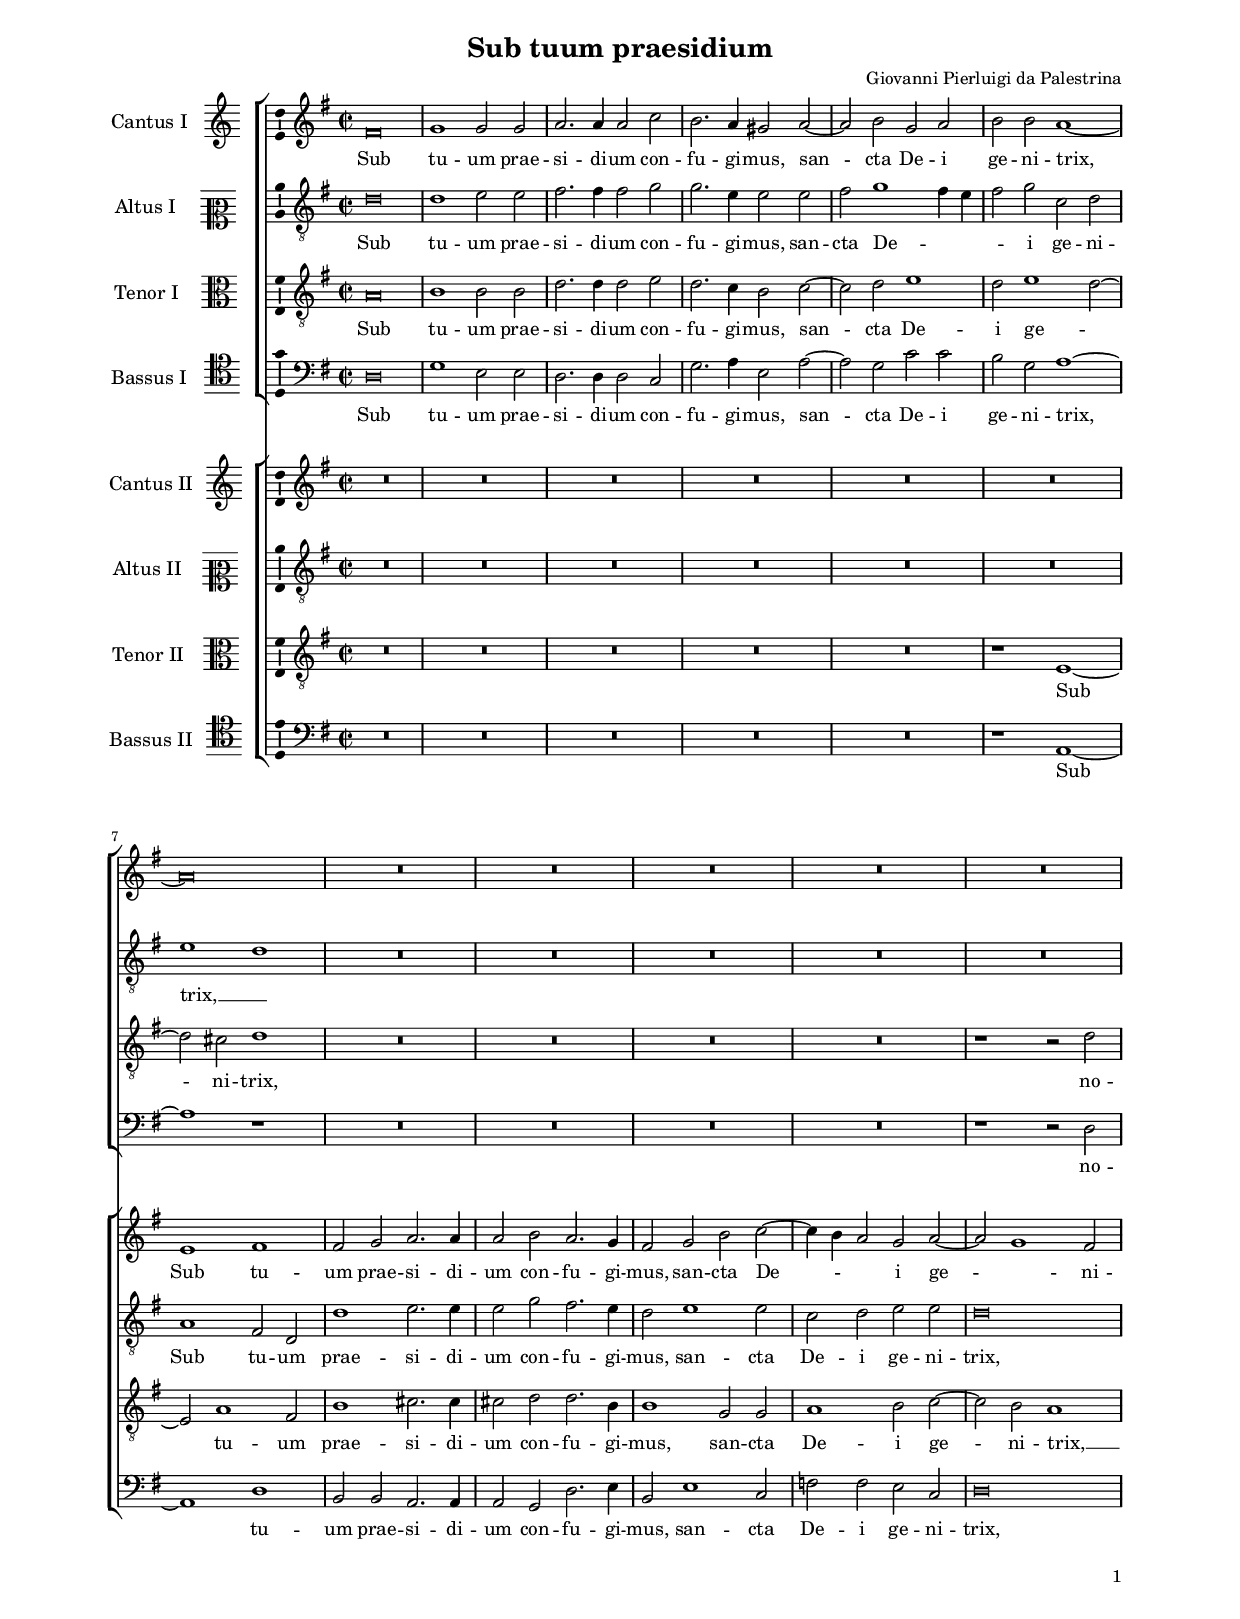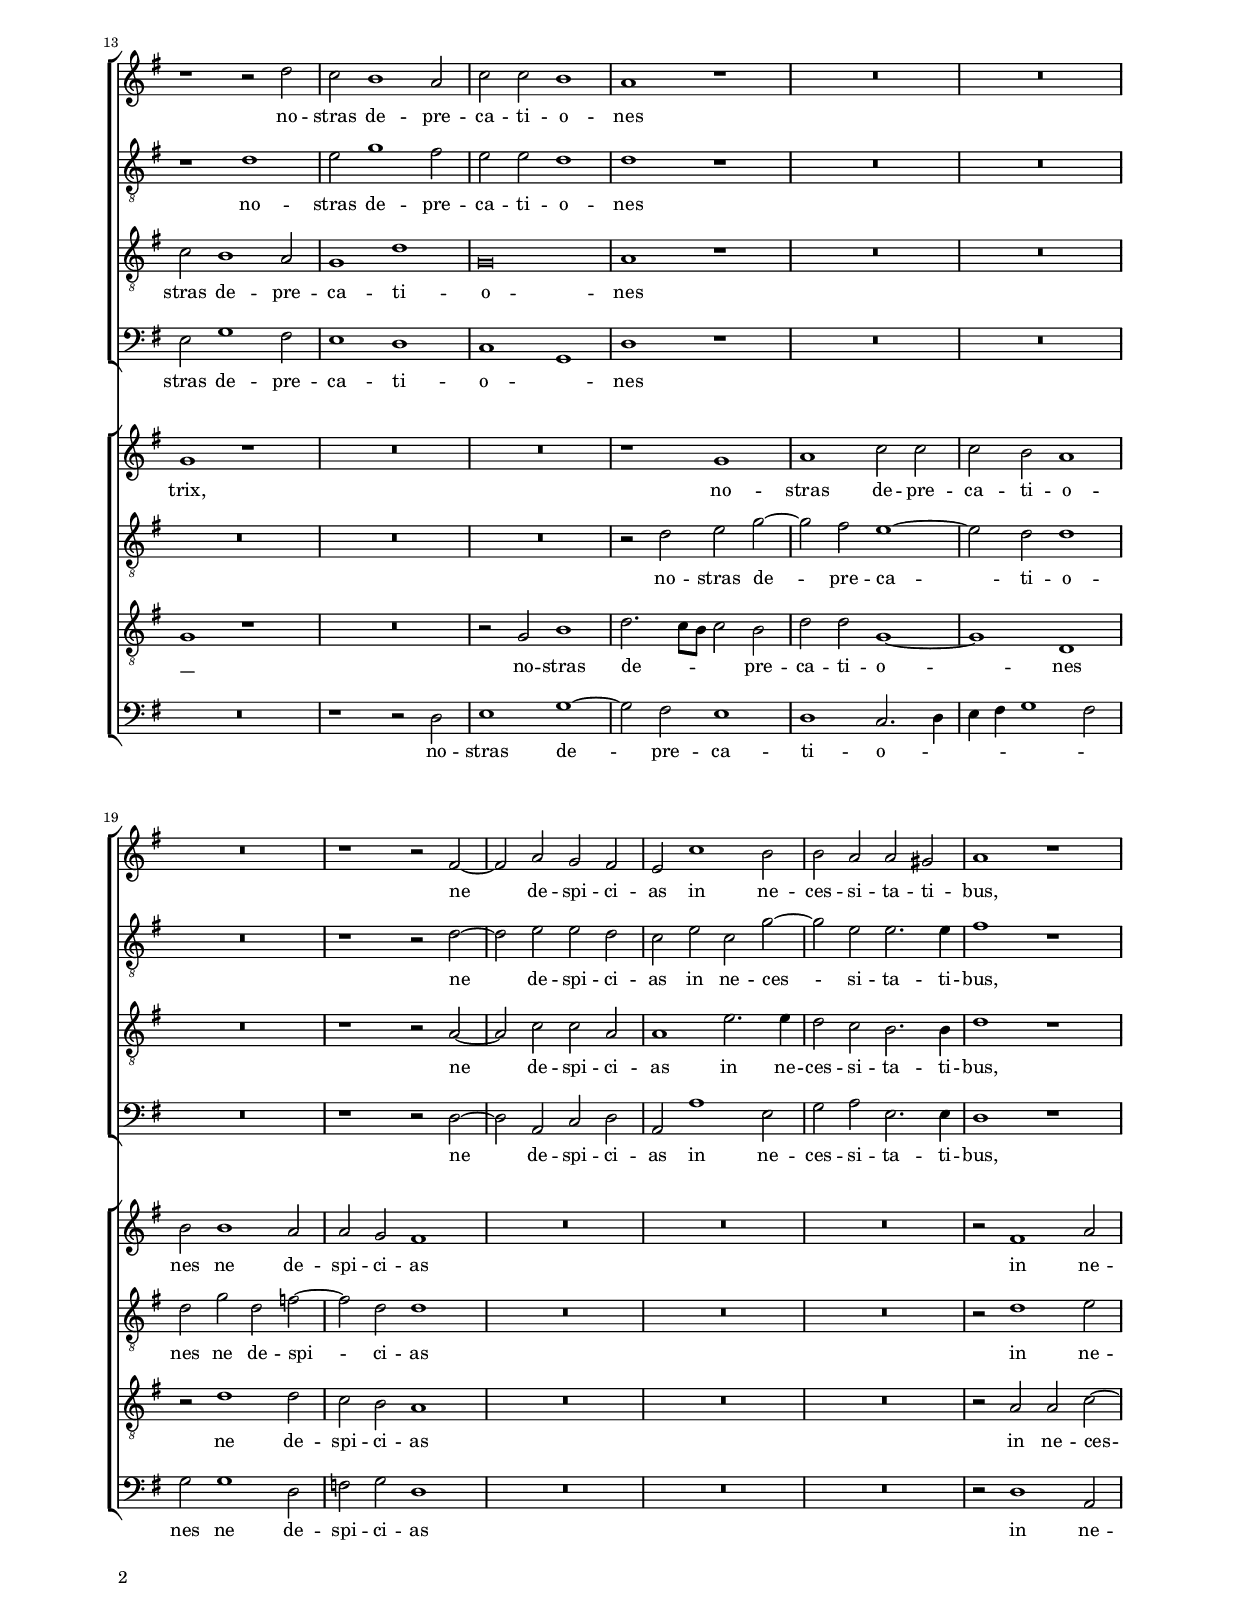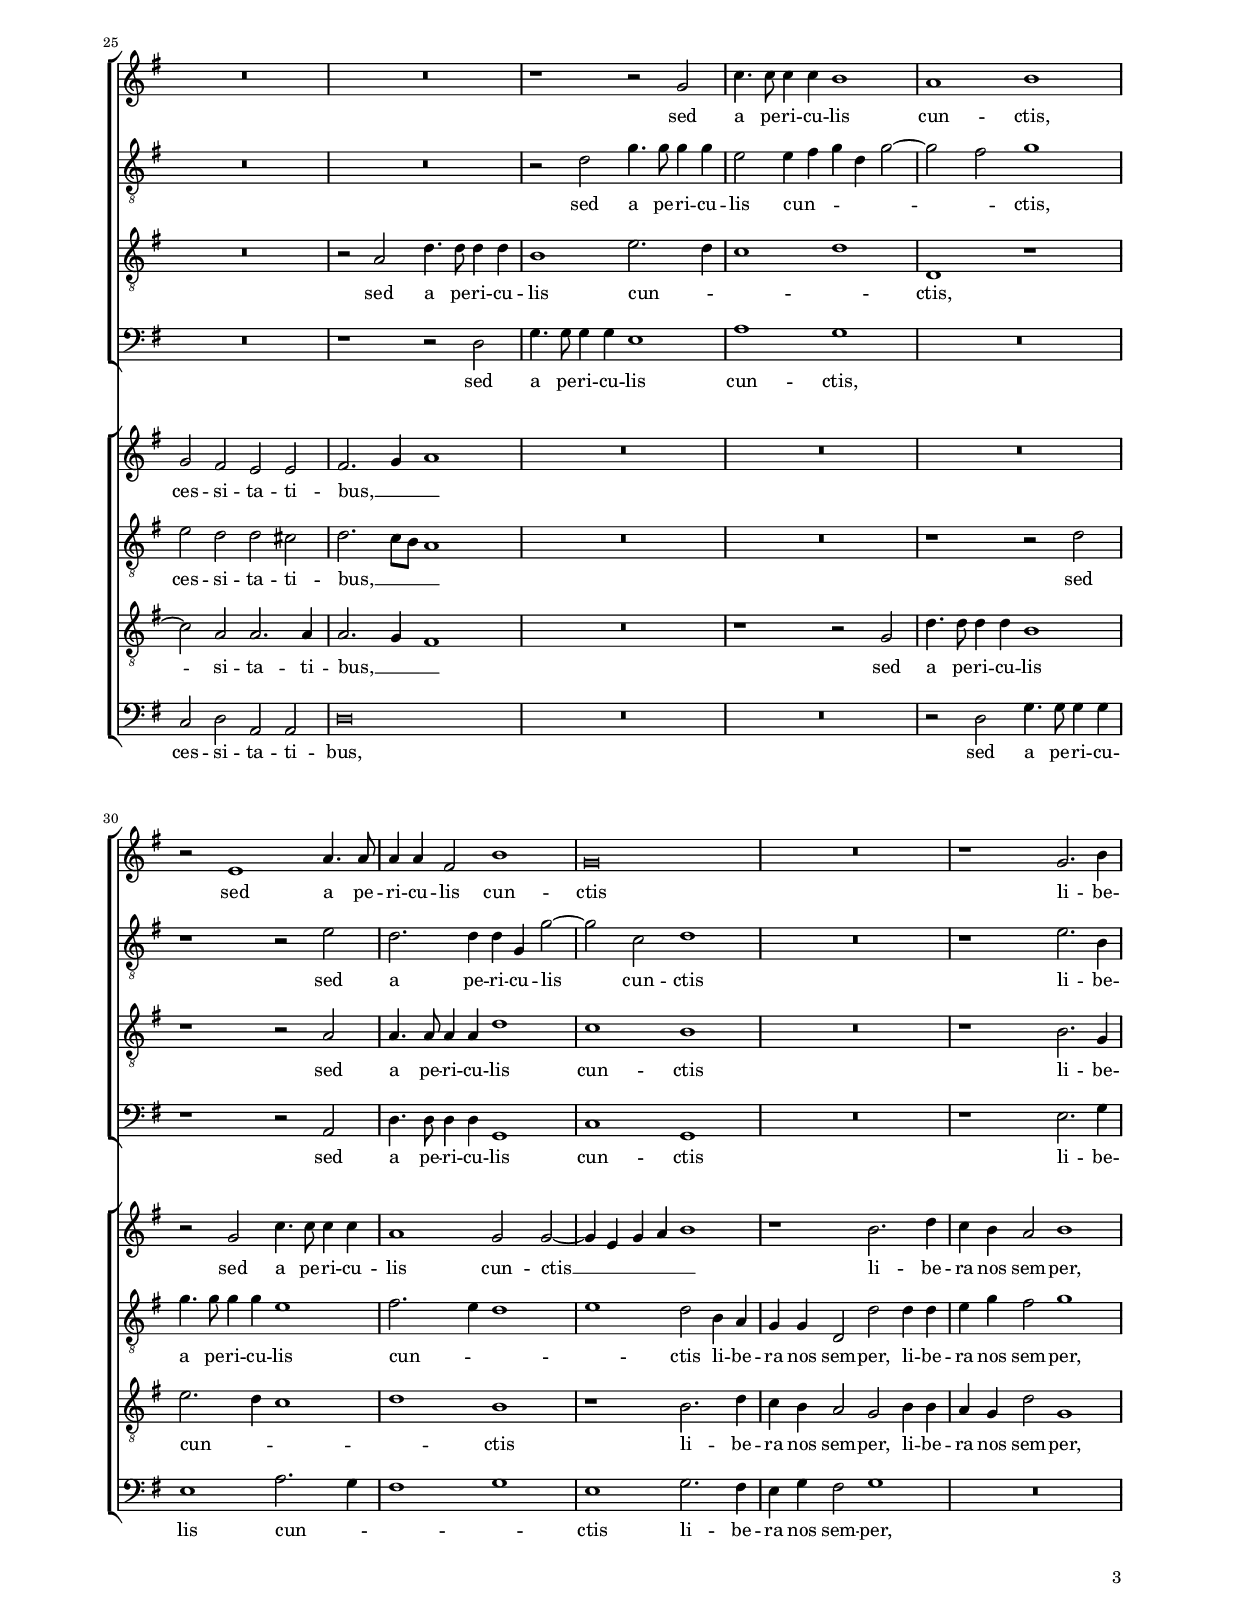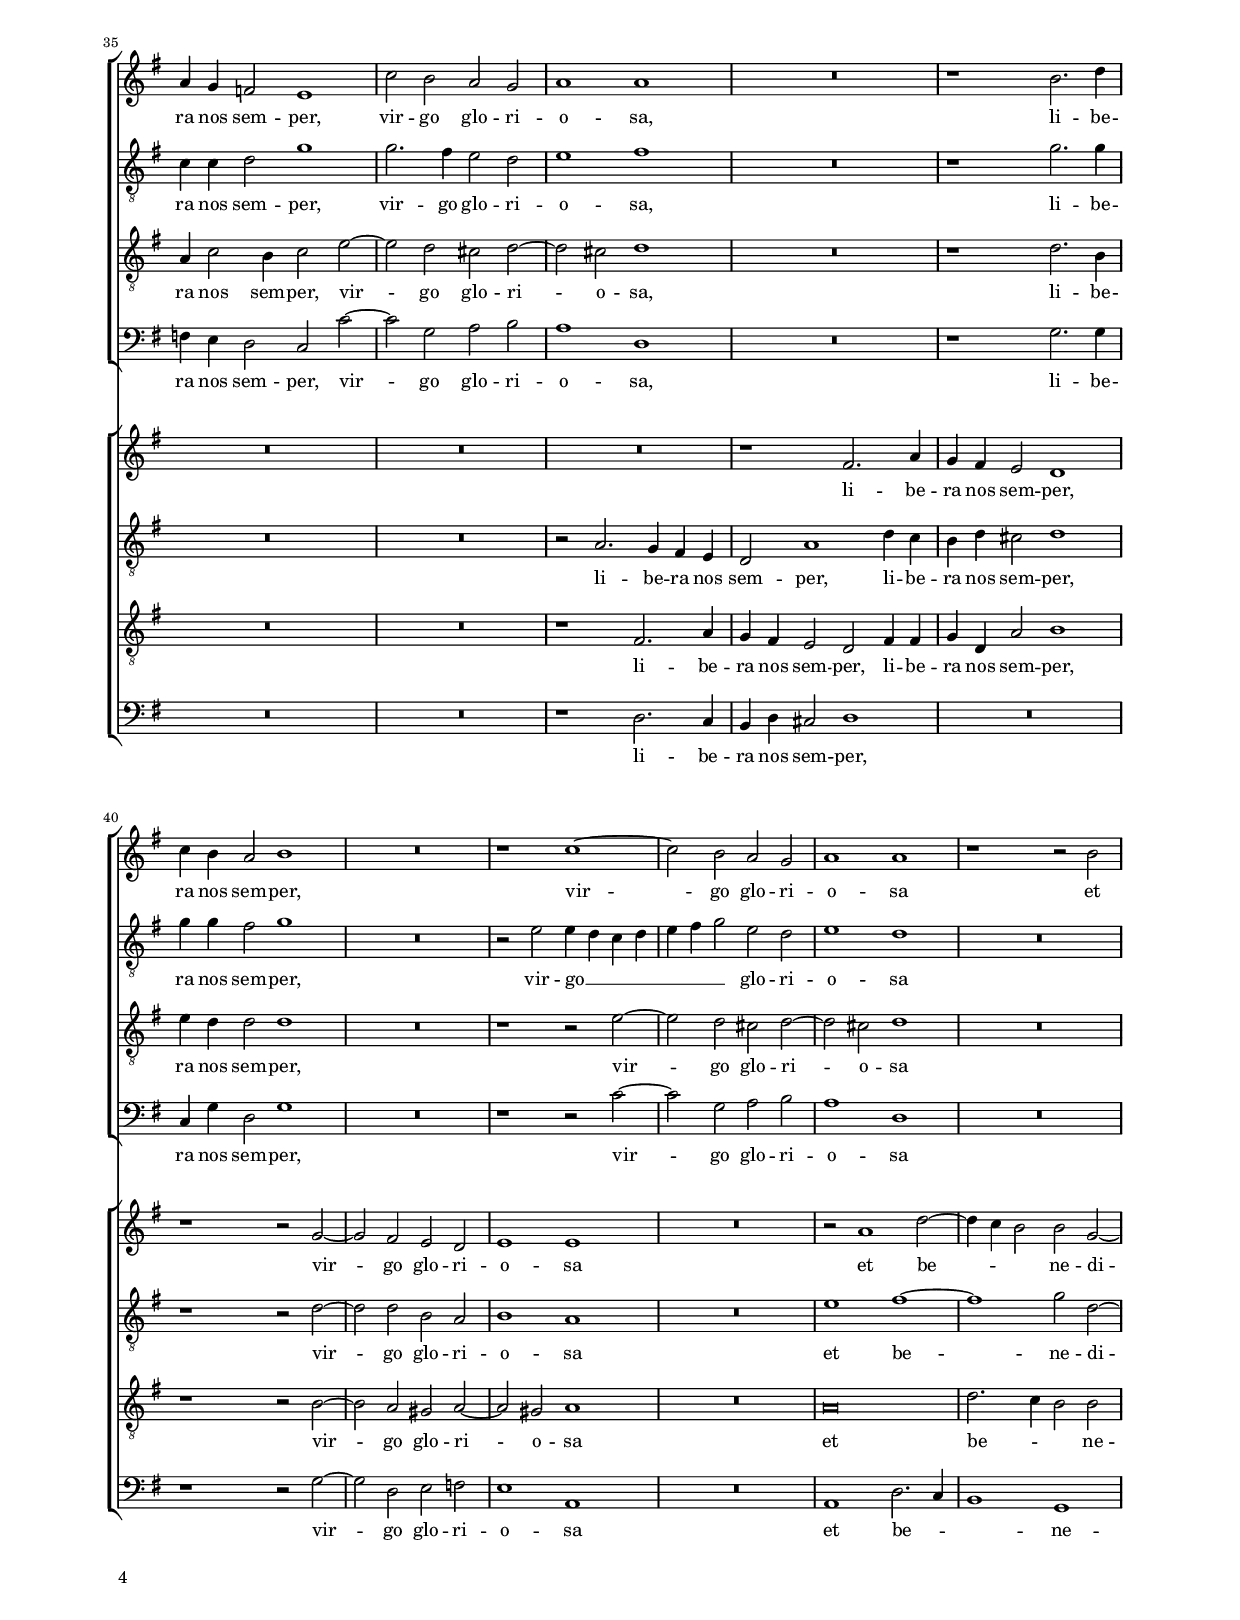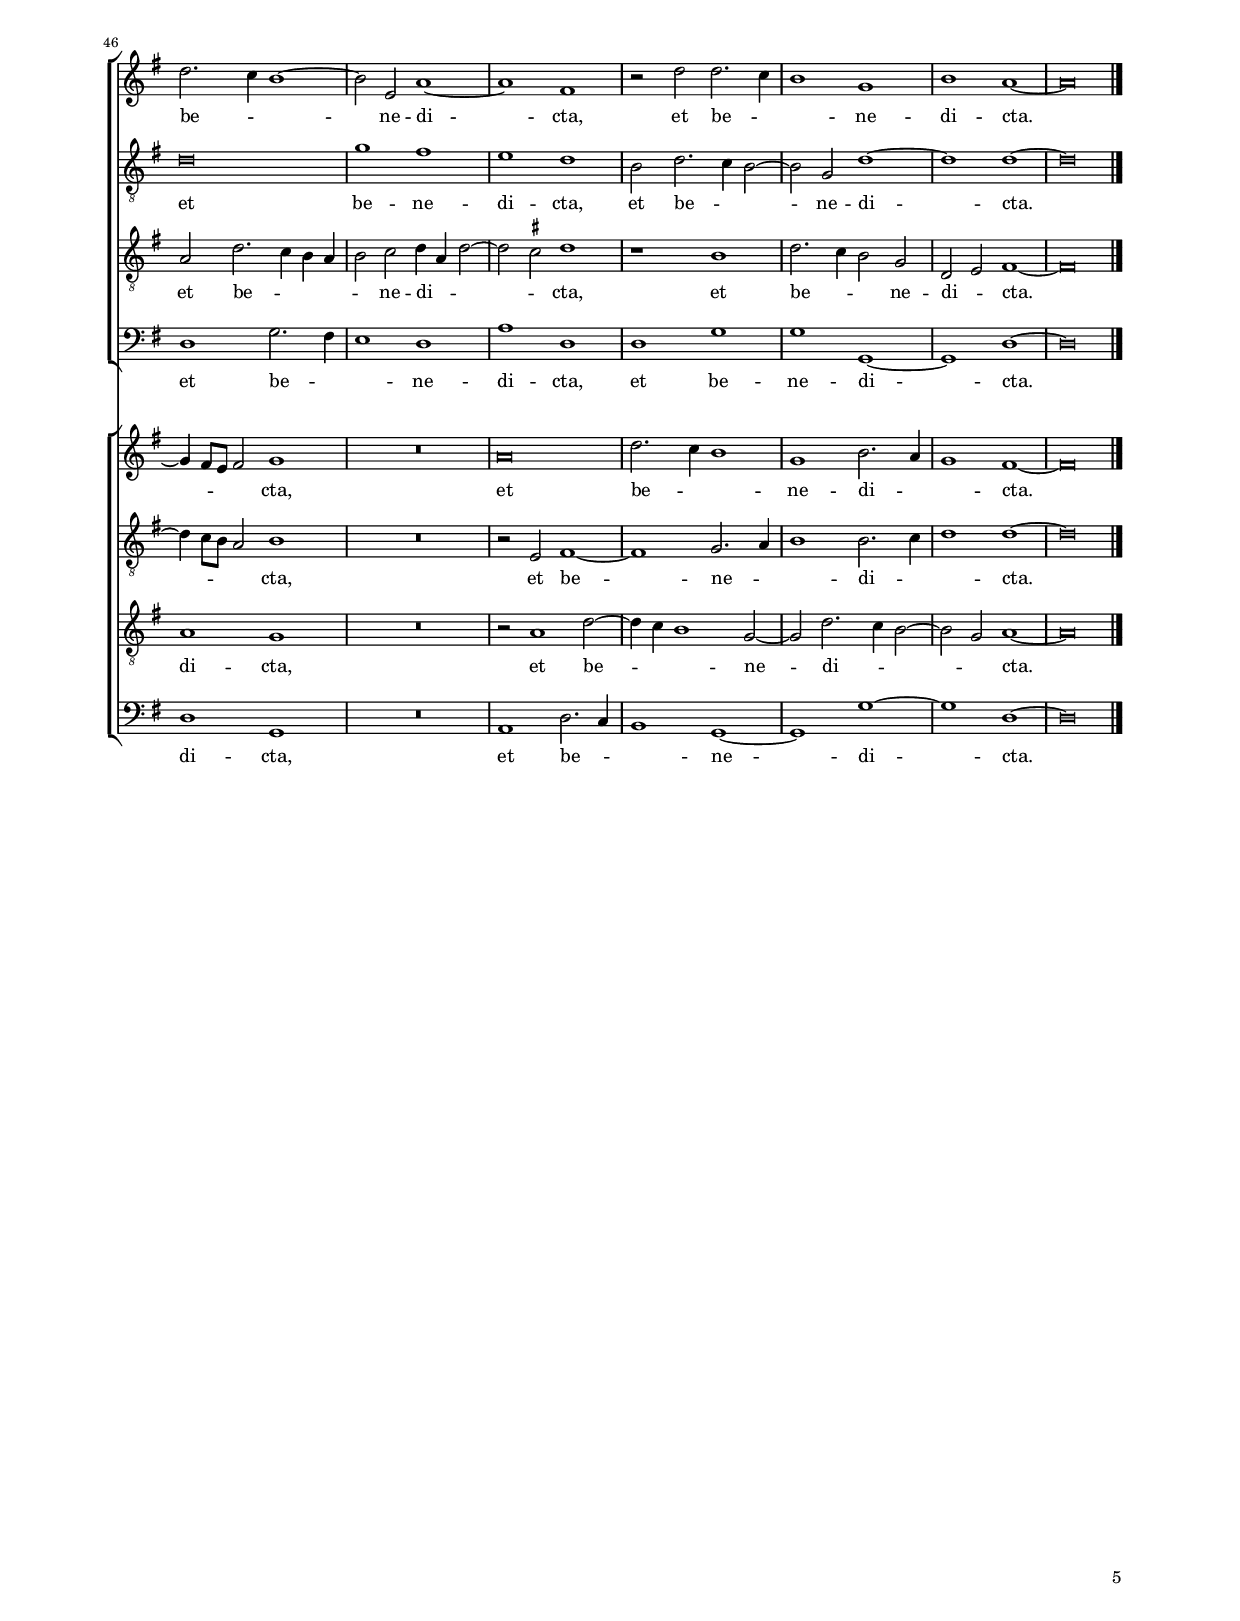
\header 
{
	title="Sub tuum praesidium"
	composer="Giovanni Pierluigi da Palestrina"
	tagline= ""
}

\version "2.20.0"
\language deutsch
#(set-global-staff-size 15)
% #(set-default-paper-size "letter")
#(ly:set-option 'point-and-click #f)


\paper
	{
	top-margin = 2 \cm
	bottom-margin = 1.4 \cm
	left-margin = 2 \cm
	right-margin = 2 \cm
	print-page-number = ##f
	ragged-bottom = ##f
	ragged-last-bottom = ##t
%   systems-per-page = 2
    system-count = 9
	system-system-spacing = #'((basic-distance . 18) (minimum-distance . 14) (padding . 7) (strechability . 250))
    oddFooterMarkup=\markup   \fill-line { "" \fromproperty #'page:page-number-string }
    evenFooterMarkup=\markup  \fill-line { \fromproperty #'page:page-number-string "" }
    last-bottom-spacing = #'((basic-distance . 12) (minimum-distance . 7) (padding . 4))
	}


global =  
	{
    % \set Staff.autoBeaming = ##f
	\key c \major
	\time 2/2 \set Score.measureLength = #(ly:make-moment 2/1)
    \set Score.tempoHideNote = ##t
    \tempo 2 = 90
    \skip 1*2*52 \bar "|."
	}

	ficta = { \once \set suggestAccidentals = ##t }
	
	forget = #(define-music-function (music) (ly:music?) #{
	\accidentalStyle forget
	$music
	\accidentalStyle default
	#})

	
incipitcantusprimus = \markup { \score {
	{
	\set Staff.instrumentName = \markup { \fontsize #1 "Cantus I" }
	\key c \major
	\clef violin
	s4 \bar ""
	}
	\layout  {
	raggedright = ##t
	indent = 1.8 \cm
	line-width = 2.4\cm
	\context { \Staff \remove Time_signature_engraver }
	\override Staff.Clef.Y-extent = #'(0 . 0)
	}} \hspace #1 }
      
incipitaltusprimus = \markup { \score {
	{
	\set Staff.instrumentName = \markup { \fontsize #1 "Altus I" }
	\key c \major
	\clef mezzosoprano
	s4 \bar ""
	}
	\layout  {
	raggedright = ##t
	indent = 1.8 \cm
	line-width = 2.4\cm
	\context { \Staff \remove Time_signature_engraver }
	\override Staff.Clef.Y-extent = #'(0 . 0)
	}} \hspace #1 }
      
incipittenorprimus = \markup { \score {
	{
	\set Staff.instrumentName = \markup { \fontsize #1 "Tenor I" }
	\key c \major
	\clef alto
	s4 \bar ""
	}
	\layout  {
	raggedright = ##t
	indent = 1.8 \cm
	line-width = 2.4\cm
	\context { \Staff \remove Time_signature_engraver }
	\override Staff.Clef.Y-extent = #'(0 . 0)
	}} \hspace #1 }


incipitbassusprimus = \markup { \score {
	{
	\set Staff.instrumentName = \markup { \fontsize #1 "Bassus I" }
	\key c \major
	\clef tenor
    s4 \bar ""
	}
	\layout  {
	raggedright = ##t
	indent = 1.8 \cm
	line-width = 2.4\cm
	\context { \Staff \remove Time_signature_engraver }
	\override Staff.Clef.Y-extent = #'(0 . 0)
	}} \hspace #1 }

incipitcantussecundus = \markup { \score {
	{
	\set Staff.instrumentName = \markup { \fontsize #1 "Cantus II" }
	\key c \major
	\clef violin
	s4 \bar ""
	}
	\layout  {
	raggedright = ##t
	indent = 1.8 \cm
	line-width = 2.4\cm
	\context { \Staff \remove Time_signature_engraver }
	\override Staff.Clef.Y-extent = #'(0 . 0)
	}} \hspace #1 }


incipitaltussecundus = \markup { \score {
	{
	\set Staff.instrumentName = \markup { \fontsize #1 "Altus II" }
	\key c \major
	\clef mezzosoprano
	s4 \bar ""
	}
	\layout  {
	raggedright = ##t
	indent = 1.8 \cm
	line-width = 2.4\cm
	\context { \Staff \remove Time_signature_engraver }
	\override Staff.Clef.Y-extent = #'(0 . 0)
	}} \hspace #1 }


incipittenorsecundus = \markup { \score {
	{
	\set Staff.instrumentName = \markup { \fontsize #1 "Tenor II" }
	\key c \major
	\clef alto
	s4 \bar ""
	}
	\layout  {
	raggedright = ##t
	indent = 1.8 \cm
	line-width = 2.4\cm
	\context { \Staff \remove Time_signature_engraver }
	\override Staff.Clef.Y-extent = #'(0 . 0)
	}} \hspace #1 }	


incipitbassussecundus = \markup { \score {
	{
	\set Staff.instrumentName = \markup { \fontsize #1 "Bassus II" }
	\key c \major
	\clef tenor
	s4 \bar ""
	}
	\layout  {
	raggedright = ##t
	indent = 1.8 \cm
	line-width = 2.4\cm
	\context { \Staff \remove Time_signature_engraver }
	\override Staff.Clef.Y-extent = #'(0 . 0)
	}} \hspace #1 }

cantusprimus =  \relative c''
	{
	h\breve
	c1 c2 c
	d2. d4 d2 f
	e2. d4 cis2 d~
%5
	d2 e c d |
	e2 e d1~
	d\breve
	R\breve
	R\breve
%10
	R\breve |
	R\breve
	R\breve
	r1 r2 g
	f2 e1 d2
%15
	f2 f e1 |
	d1 r
	R\breve
	R\breve
	R\breve
%20
	r1 r2 h~ |
	h2 d c h
	a2 f'1 e2
	e2 d d cis
	d1 r
%25
	R\breve |
	R\breve
	r1 r2 c
	f4. f8 f4 f e1
	d1 e
%30
	r2 a,1 d4. d8 |
	d4 d h2 e1
	c\breve
	R\breve
	r1 c2. e4
%35
	d4 c b2 a1 |
	f'2 e d c
	d1 d
	R\breve
	r1 e2. g4
%40
	f4 e d2 e1 |
	R\breve
	r1 f~
	f2 e d c
	d1 d
%45
	r1 r2 e |
	g2. f4 e1~
	e2 a, d1~
	d1 h
	r2 g' g2. f4
%50
	e1 c |
	e1 d~
	d\breve |
	}

altusprimus =  \relative c' 
    {
	g'\breve
	g1 a2 a
	h2. h4 h2 c
	c2. a4 a2 a
%5
	h2 c1 h4 a |
	h2 c f, g
	a1 g
	R\breve
	R\breve
%10
	R\breve |
	R\breve
	R\breve
	r1 g
	a2 c1 h2
%15
	a2 a g1 |
	g1 r
	R\breve
	R\breve
	R\breve
%20
	r1 r2 g~ |
	g2 a a g
	f2 a f c'~
	c2 a a2. a4
	h1 r
%25
	R\breve |
	R\breve
	r2 g c4. c8 c4 c
	a2 a4 h c g c2~
	c2 h c1
%30
	r1 r2 a |
	g2. g4 g4 c, c'2~
	c2 f, g1
	R\breve
	r1 a2. e4
%35
	f4 f g2 c1 |
	c2. h4 a2 g
	a1 h
	R\breve
	r1 c2. c4
%40
	c4 c h2 c1 |
	R\breve
	r2 a a4 g f g
	a4 h c2 a g
	a1 g
%45
	R\breve |
	g\breve
	c1 h
	a1 g
	e2 g2. f4 e2~
%50
	e2 c g'1~ |
	g1 g~
	g\breve |
	}

tenorprimus =  \relative c' 
	{
	d\breve
	e1 e2 e
	g2. g4 g2 a
	g2. f4 e2 f~
%5
	f2 g a1 |
	g2 a1 g2~
	g2 fis g1
	R\breve
	R\breve
%10
	R\breve |
	R\breve
	r1 r2 g
	f2 e1 d2
	c1 g'
%15
	c,\breve |
	d1 r
	R\breve
	R\breve
	R\breve
%20
	r1 r2 d~ |
	d2 f f d
	d1 a'2. a4
	g2 f e2. e4
	g1 r
%25
	R\breve |
	r2 d g4. g8 g4 g
	e1 a2. g4
	f1 g
	g,1 r
%30
	r1 r2 d' |
	d4. d8 d4 d g1
	f1 e
	R\breve
	r1 e2. c4
%35
	d4 f2 e4 f2 a~ |
	a2 g fis g~
	g2 fis g1
	R\breve
	r1 g2. e4
%40
	a4 g g2 g1 |
	R\breve
	r1 r2 a~
	a2 g fis g~
	g2 fis g1
%45
	R\breve |
	d2 g2. f4 e d
	e2 f g4 d g2~
	g2 \ficta fis g1
	r1 e
%50
	g2. f4 e2 c |
	g2 a h1~
	h\breve |
	}

bassusprimus  =  \relative c 
	{
	g'\breve
	c1 a2 a
	g2. g4 g2 f
	c'2. d4 a2 d~
%5
	d2 c f f |
	e2 c d1~
	d1 r
	R\breve
	R\breve
%10
	R\breve |
	R\breve
	r1 r2 g,
	a2 c1 h2
	a1 g
%15
	f1 c |
	g'1 r
	R\breve
	R\breve
	R\breve
%20
	r1 r2 g~ |
	g2 d f g
	d2 d'1 a2
	c2 d a2. a4
	g1 r
%25
	R\breve |
	r1 r2 g
	c4. c8 c4 c a1
	d1 c
	R\breve
%30
	r1 r2 d, |
	g4. g8 g4 g c,1
	f1 c
	R\breve
	r1 a'2. c4
%35
	b4 a g2 f f'~ |
	f2 c d e
	d1 g,
	R\breve
	r1 c2. c4
%40
	f,4 c' g2 c1 |
	R\breve
	r1 r2 f~
	f2 c d e
	d1 g,
%45
	R\breve |
	g1 c2. h4
	a1 g
	d'1 g,
	g1 c
%50
	c1 c,~ |
	c1 g'~
	g\breve |
	}

cantussecundus =  \relative c''
	{
	R\breve
	R\breve
	R\breve
	R\breve
%5
	R\breve |
	R\breve
	a1 h
	h2 c d2. d4
	d2 e d2. c4
%10
	h2 c e f~ |
	f4 e d2 c d~
	d2 c1 h2
	c1 r
	R\breve
%15
	R\breve |
	r1 c
	d1 f2 f
	f2 e d1
	e2 e1 d2
%20
	d2 c h1 |
	R\breve
	R\breve
	R\breve
	r2 h1 d2
%25
	c2 h a a |
	h2. c4 d1
	R\breve
	R\breve
	R\breve
%30
	r2 c f4. f8 f4 f |
	d1 c2 c~
	c4 a c d e1
	r1 e2. g4
	f4 e d2 e1
%35
	R\breve |
	R\breve
	R\breve
	r1 h2. d4
	c4 h a2 g1
%40
	r1 r2 c~ |
	c2 h a g
	a1 a
	R\breve
	r2 d1 g2~
%45
	g4 f e2 e c~ |
	c4 h8 a h2 c1
	R\breve
	d\breve
	g2. f4 e1
%50
	c1 e2. d4 |
	c1 h~
	h\breve |
	}

altussecundus =  \relative c'
	{
	R\breve
	R\breve
	R\breve
	R\breve
%5
	R\breve |
	R\breve
	d1 h2 g
	g'1 a2. a4
	a2 c h2. a4
%10
	g2 a1 a2 |
	f2 g a a
	g\breve
	R\breve
	R\breve
%15
	R\breve |
	r2 g a c~
	c2 h a1~
	a2 g g1
	g2 c g b~
%20
	b2 g g1 |
	R\breve
	R\breve
	R\breve
	r2 g1 a2
%25
	a2 g g fis |
	g2. f8 e d1
	R\breve
	R\breve
	r1 r2 g
%30
	c4. c8 c4 c a1 |
	h2. a4 g1
	a1 g2 e4 d
	c4 c g2 g' g4 g
	a4 c h2 c1
%35
	R\breve |
	R\breve
	r2 d,2. c4 h a
	g2 d'1 g4 f
	e4 g fis2 g1
%40
	r1 r2 g~ |
	g2 g e d
	e1 d
	R\breve
	a'1 h~
%45
	h1 c2 g~ |
    g4 f8 e d2 e1
	R\breve
	r2 a, h1~
	h1 c2. d4
%50
	e1 e2. f4 |
	g1 g~
	g\breve |
    }

tenorsecundus =  \relative c'
	{
	R\breve
	R\breve
	R\breve
	R\breve
%5
	R\breve |
	r1 a~
	a2 d1 h2
	e1 fis2. fis4
	fis2 g g2. e4
%10
	e1 c2 c |
	d1 e2 f~
	f2 e d1
	c1 r
	R\breve
%15
	r2 c e1 |
	g2. f8 e f2 e
	g2 g c,1~
	c1 g
	r2 g'1 g2
%20
	f2 e d1 |
	R\breve
	R\breve
	R\breve
	r2 d d f~
%25
	f2 d d2. d4 |
	d2. c4 h1
	R\breve
	r1 r2 c
	g'4. g8 g4 g e1
%30
	a2. g4 f1 |
	g1 e
	r1 e2. g4
	f4 e d2 c e4 e
	d4 c g'2 c,1
%35
	R\breve |
	R\breve
	r1 h2. d4
	c4 h a2 g h4 h
	c4 g d'2 e1
%40
	r1 r2 e~ |
	e2 d cis d~
	d2 cis d1
	R\breve
	d\breve
%45
	g2. f4 e2 e |
	d1 c
	R\breve
	r2 d1 g2~
	g4 f e1 c2~
%50
	c2 g'2. f4 e2~ |
	e2 c d1~
	d\breve |
	}

bassussecundus =  \relative c
	{
	R\breve
	R\breve
	R\breve
	R\breve
%5
	R\breve |
	r1 d~
	d1 g
	e2 e d2. d4
	d2 c g'2. a4
%10
	e2 a1 f2 |
	b2 b a f
	g\breve
	R\breve
	r1 r2 g
%15
	a1 c~ |
	c2 h a1
	g1 f2. g4
	a4 h c1 h2
	c2 c1 g2
%20
	b2 c g1 |
	R\breve
	R\breve
	R\breve
	r2 g1 d2
%25
	f2 g d d |
	g\breve
	R\breve
	R\breve
	r2 g c4. c8 c4 c
%30
	a1 d2. c4 |
	h1 c
	a1 c2. h4
	a4 c h2 c1
	R\breve
%35
	R\breve |
	R\breve
	r1 g2. f4
	e4 g fis2 g1
	R\breve
%40
	r1 r2 c~ |
	c2 g a b
	a1 d,
	R\breve
	d1 g2. f4
%45
	e1 c |
	g'1 c,
	R\breve
	d1 g2. f4
	e1 c~
%50
	c1 c'~ |
	c1 g~
	g\breve |
	}


lyricscantusprimus = \lyricmode {
	Sub tu -- um prae -- si -- di -- um con -- fu -- gi -- mus,
    san -- cta De -- i ge -- ni -- trix,
    no -- stras de -- pre -- ca -- ti -- o -- nes ne de -- spi -- ci -- as
    in ne -- ces -- si -- ta -- ti -- bus,
    sed a pe -- ri -- cu -- lis cun -- ctis,
    sed a pe -- ri -- cu -- lis cun -- ctis
    li -- be -- ra nos sem -- per,
    vir -- go glo -- ri -- o -- sa,
    li -- be -- ra nos sem -- per,
    vir -- go glo -- ri -- o -- sa
    et be -- _ _ ne -- di -- cta,
    et be -- _ _ ne -- di -- cta.
	}


lyricsaltusprimus = \lyricmode {
	Sub tu -- um prae -- si -- di -- um con -- fu -- gi -- mus,
    san -- cta De -- _ _ _ i ge -- ni -- trix, __ _
    no -- stras de -- pre -- ca -- ti -- o -- nes ne de -- spi -- ci -- as
    in ne -- ces -- si -- ta -- ti -- bus,
    sed a pe -- ri -- cu -- lis cun -- _ _ _ _ _ ctis,
    sed a pe -- ri -- cu -- lis cun -- ctis
    li -- be -- ra nos sem -- per,
    vir -- go glo -- ri -- o -- sa,
    li -- be -- ra nos sem -- per,
    vir -- go __ _ _ _ _ _ _ glo -- ri -- o -- sa
    et be -- ne -- di -- cta,
    et be -- _ _ ne -- di -- cta.
	}


lyricstenorprimus = \lyricmode {
	Sub tu -- um prae -- si -- di -- um con -- fu -- gi -- mus,
    san -- cta De -- i ge -- _ ni -- trix,
    no -- stras de -- pre -- ca -- ti -- o -- nes ne de -- spi -- ci -- as
    in ne -- ces -- si -- ta -- ti -- bus,
    sed a pe -- ri -- cu -- lis cun -- _ _ _ ctis,
    sed a pe -- ri -- cu -- lis cun -- ctis
    li -- be -- ra nos sem -- per,
    vir -- go glo -- ri -- o -- sa,
    li -- be -- ra nos sem -- per,
    vir -- go glo -- ri -- o -- sa
    et be -- _ _ _ _ ne -- di -- _ _ _ cta,
    et be -- _ _ ne -- di -- _ cta.
	}


lyricsbassusprimus = \lyricmode {
	Sub tu -- um prae -- si -- di -- um con -- fu -- gi -- mus,
    san -- cta De -- i ge -- ni -- trix,
    no -- stras de -- pre -- ca -- ti -- o -- _ nes ne de -- spi -- ci -- as
    in ne -- ces -- si -- ta -- ti -- bus,
    sed a pe -- ri -- cu -- lis cun -- ctis,
    sed a pe -- ri -- cu -- lis cun -- ctis
    li -- be -- ra nos sem -- per,
    vir -- go glo -- ri -- o -- sa,
    li -- be -- ra nos sem -- per,
    vir -- go glo -- ri -- o -- sa
    et be -- _ _ ne -- di -- cta,
    et be -- ne -- di -- cta.
	}


lyricscantussecundus = \lyricmode {
	Sub tu -- um prae -- si -- di -- um con -- fu -- gi -- mus,
    san -- cta De -- _ _ i ge -- _ ni -- trix,
    no -- stras de -- pre -- ca -- ti -- o -- nes ne de -- spi -- ci -- as
    in ne -- ces -- si -- ta -- ti -- bus, __ _ _
    sed a pe -- ri -- cu -- lis cun -- ctis __ _ _ _ _
    li -- be -- ra nos sem -- per,
    li -- be -- ra nos sem -- per,
    vir -- go glo -- ri -- o -- sa
    et be -- _ _ ne -- di -- _ _ _ cta,
    et be -- _ _ ne -- di -- _ _ cta.
	}


lyricsaltussecundus = \lyricmode {
	Sub tu -- um prae -- si -- di -- um con -- fu -- gi -- mus,
    san -- cta De -- i ge -- ni -- trix,
    no -- stras de -- pre -- ca -- ti -- o -- nes ne de -- spi -- ci -- as
    in ne -- ces -- si -- ta -- ti -- bus, __ _ _ _
    sed a pe -- ri -- cu -- lis cun -- _ _ _ ctis
    li -- be -- ra nos sem -- per,
    li -- be -- ra nos sem -- per,
    li -- be -- ra nos sem -- per,
    li -- be -- ra nos sem -- per,
    vir -- go glo -- ri -- o -- sa
    et be -- ne -- di -- _ _ _ cta,
    et be -- ne -- _ _ di -- _ _ cta.
	}
	

lyricstenorsecundus = \lyricmode {
	Sub tu -- um prae -- si -- di -- um con -- fu -- gi -- mus,
    san -- cta De -- i ge -- ni -- trix, __ _
    no -- stras de -- _ _ _ pre -- ca -- ti -- o -- nes ne de -- spi -- ci -- as
    in ne -- ces -- si -- ta -- ti -- bus, __ _ _
    sed a pe -- ri -- cu -- lis cun -- _ _ _ ctis
    li -- be -- ra nos sem -- per,
    li -- be -- ra nos sem -- per,
    li -- be -- ra nos sem -- per,
    li -- be -- ra nos sem -- per,
    vir -- go glo -- ri -- o -- sa
    et be -- _ _ ne -- di -- cta,
    et be -- _ _ ne -- di -- _ _ _ cta.
	}


lyricsbassussecundus = \lyricmode {
	Sub tu -- um prae -- si -- di -- um con -- fu -- gi -- mus,
    san -- cta De -- i ge -- ni -- trix,
    no -- stras de -- pre -- ca -- ti -- o -- _ _ _ _ _ nes ne de -- spi -- ci -- as
    in ne -- ces -- si -- ta -- ti -- bus,
    sed a pe -- ri -- cu -- lis cun -- _ _ _ ctis
    li -- be -- ra nos sem -- per,
    li -- be -- ra nos sem -- per,
    vir -- go glo -- ri -- o -- sa
    et be -- _ _ ne -- di -- cta,
    et be -- _ _ ne -- di -- cta.
	}


\score
{	\transpose c g, {
	
<<
	\new ChoirStaff \with { \override StaffGrouper.staffgroup-staff-spacing.basic-distance = #15 
				\override StaffGrouper.staff-staff-spacing.basic-distance = #12 }
	<<
	
	\new Staff << \global
	\new Voice="v1" {
		\set Staff.instrumentName=\incipitcantusprimus
		\set Staff.midiInstrument = "reed organ"
		\clef violin
		\cantusprimus }
	\new Lyrics \lyricsto "v1" {\lyricscantusprimus }
	>>
	
	\new Staff << \global
	\new Voice="v2" {
		\set Staff.instrumentName=\incipitaltusprimus
		\set Staff.midiInstrument = "reed organ"
		\clef "G_8" 
		\altusprimus }
	\new Lyrics \lyricsto "v2" {\lyricsaltusprimus }
	>>
	
	\new Staff << \global
	\new Voice="v3" {
		\set Staff.instrumentName=\incipittenorprimus
		\set Staff.midiInstrument = "reed organ"
		\clef "G_8"
		\tenorprimus }
	\new Lyrics \lyricsto "v3" {\lyricstenorprimus }
	>>
	
	\new Staff << \global
	\new Voice="v4" {
		\set Staff.instrumentName=\incipitbassusprimus
		\set Staff.midiInstrument = "reed organ"
		\clef bass 
		\bassusprimus }
	\new Lyrics \lyricsto "v4" {\lyricsbassusprimus}
	>>
	>>
	
	\new ChoirStaff \with { \override StaffGrouper.staff-staff-spacing.basic-distance = #12 }
	<<
	
	\new Staff << \global
	\new Voice="v5" {
		\set Staff.instrumentName=\incipitcantussecundus
		\set Staff.midiInstrument = "church organ"
		\clef violin
		\cantussecundus }
	\new Lyrics \lyricsto "v5" {\lyricscantussecundus }
	>>
	
	\new Staff << \global
	\new Voice="v6" {
		\set Staff.instrumentName=\incipitaltussecundus
		\set Staff.midiInstrument = "church organ"
		\clef "G_8" 
		\altussecundus }
	\new Lyrics \lyricsto "v6" {\lyricsaltussecundus }
	>>
	
	\new Staff << \global
	\new Voice="v7" {
		\set Staff.instrumentName=\incipittenorsecundus
		\set Staff.midiInstrument = "church organ"
		\clef "G_8"
		\tenorsecundus }
	\new Lyrics \lyricsto "v7" {\lyricstenorsecundus }
	>>
	
	\new Staff << \global
	\new Voice="v8" {
		\set Staff.instrumentName=\incipitbassussecundus
		\set Staff.midiInstrument = "church organ"
		\clef bass 
		\bassussecundus }
	\new Lyrics \lyricsto "v8" {\lyricsbassussecundus}
	>>
	>>
>>
	} % transpose

\layout
	{
	indent = 2.5 \cm
%	\context { \Lyrics \override VerticalAxisGroup.nonstaff-relatedstaff-spacing.padding = #2 }
%	\context { \Lyrics \override LyricText.font-size = #1 }
	\context { \Score \override BarNumber.padding = #2 }
	\context { \Voice \override NoteHead.style = #'baroque }
    \context { \Staff \consists "Ambitus_engraver" }
	\context { \Staff \override TimeSignature.break-visibility = #end-of-line-invisible }
	}

\midi
	{
	}
      
}

% EOF
